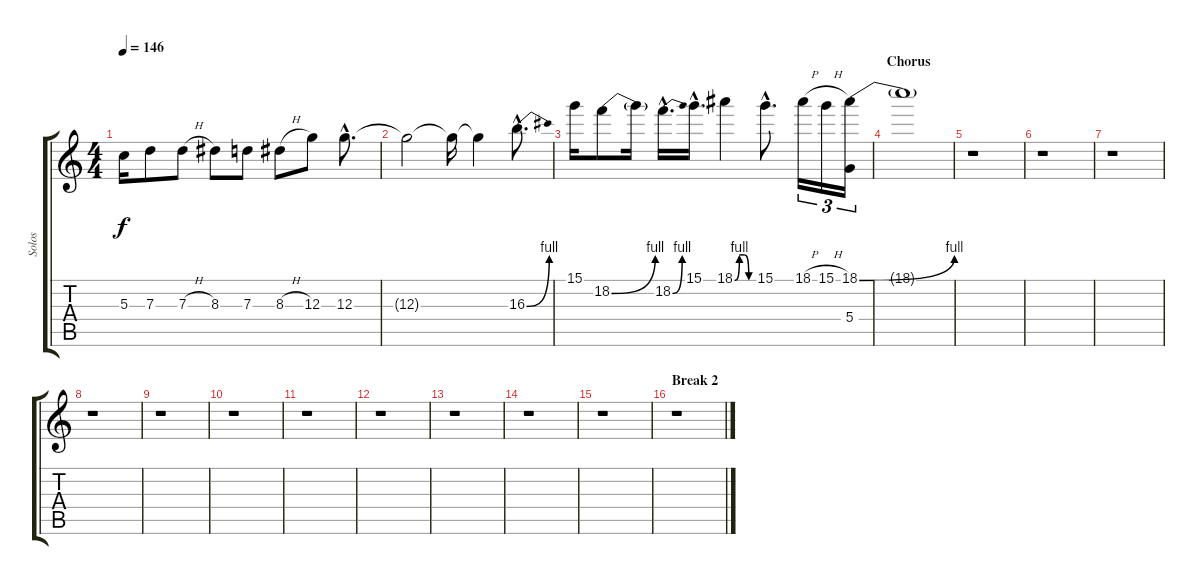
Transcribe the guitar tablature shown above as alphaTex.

\track ("Solos" "Solos") {instrument distortionguitar}
\staff {score tabs}
\tuning (E4 B3 G3 D3 A2 E2) {hide}
\ts (4 4)
\tempo 146
\clef g2
\ks c
5.3{t}.16{dy f} 7.3.8 7.3{h}.8 8.3.8 7.3.8 8.3{h}.8 12.3.8 12.3{hac}.8{d} |
12.3{t}.2 12.3{t}.16 12.3{t}.4 16.3{be (bend 0 0 60 4) hac}.8{d} |
15.1.16 18.2{be (bend 0 0 60 4)}.8 18.2{t}.16 18.2{be (bend 0 0 60 4) hac}.16{d} 15.1{hac}.16{d} 18.1{be (custom 0 0 15 4 30 4 45 0 60 0)}.4 15.1{hac}.8{d} 18.1{h}.16{tu (3 2)} 15.1{h}.16{tu (3 2)} (18.1{be (bend 0 0 60 4)} 5.4{t}).16{tu (3 2)} |
\section ("" "Chorus")
18.1{t}.1 |
r.1 |
r.1 |
r.1 |
r.1 |
r.1 |
r.1 |
r.1 |
r.1 |
r.1 |
r.1 |
r.1 |
\section ("" "Break 2")
r.1
